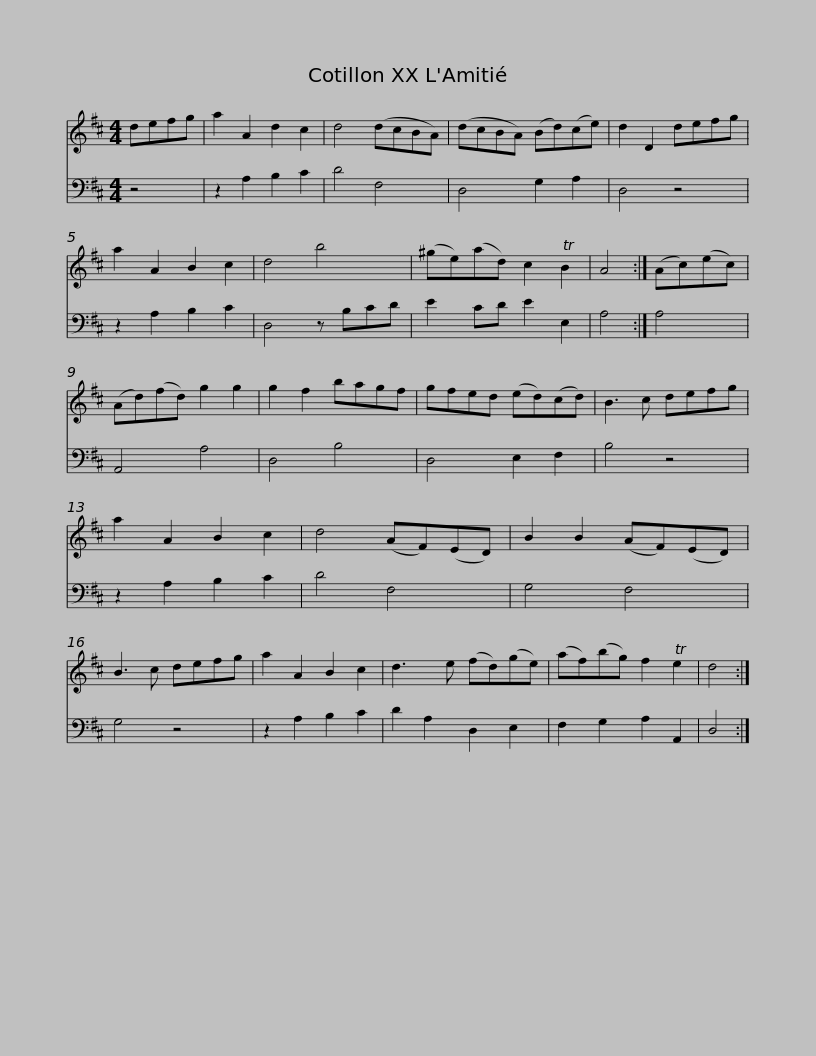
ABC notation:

X:1
%%score 1 2
L:1/8
M:4/4
I:linebreak $
K:D
V:1 treble
V:2 bass
V:1
 defg | a2 A2 d2 c2 | d4 (dcBA) | (dcBA) (Bd)(ce) | d2 D2 defg | %5
 a2 A2 B2 c2 | d4 b4 |$ (^ge)(ad) c2 TB2 | A4 :| (Ac)(ec) | %10
 (Ad)(fd) g2 g2 | g2 f2 bagf | gfed (ed)(cd) | B3 c defg |$ a2 A2 B2 c2 | %15
 d4 (AF)(ED) | B2 B2 (AF)(ED) | B3 c defg | a2 A2 B2 c2 | d3 e (fd)(ge) | %20
 (af)(bg) f2 Te2 | d4 :| %22
V:2
 z4 | z2 A,2 B,2 C2 | D4 F,4 | D,4 G,2 A,2 | D,4 z4 | %5
 z2 A,2 B,2 C2 | D,4 z B,CD |$ E2 CD E2 E,2 | A,4 :| A,4 | %10
 A,,4 A,4 | D,4 B,4 | D,4 E,2 F,2 | B,4 z4 |$ z2 A,2 B,2 C2 | %15
 D4 F,4 | G,4 F,4 | G,4 z4 | z2 A,2 B,2 C2 | D2 A,2 D,2 E,2 | %20
 F,2 G,2 A,2 A,,2 | D,4 :| %22
